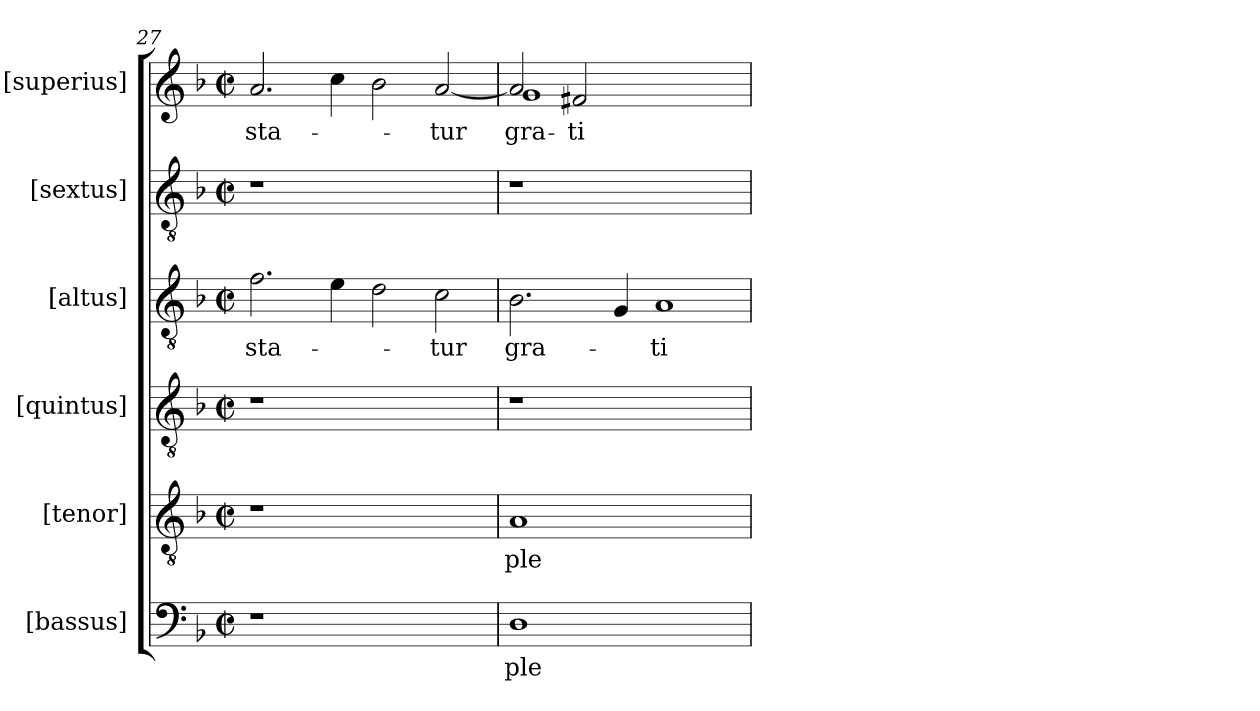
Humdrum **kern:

**kern	**text	**kern	**text	**kern	**kern	**text	**kern	**kern	**text
*part6	*part6	*part5	*part5	*part4	*part3	*part3	*part2	*part1	*part1
*staff6	*staff6	*staff5	*staff5	*staff4	*staff3	*staff3	*staff2	*staff1	*staff1
*I"[bassus]	*	*I"[tenor]	*	*I"[quintus]	*I"[altus]	*	*I"[sextus]	*I"[superius]	*
*I'[bassus]	*	*I'[tenor]	*	*I'[quintus]	*I'[altus]	*	*I'[sextus]	*I'[superius]	*
*clefF4	*	*clefGv2	*	*clefGv2	*clefGv2	*	*clefGv2	*clefG2	*
*k[b-]	*	*k[b-]	*	*k[b-]	*k[b-]	*	*k[b-]	*k[b-]	*
*F:	*	*F:	*	*F:	*F:	*	*F:	*F:	*
*M2/2	*	*M2/2	*	*M2/2	*M2/2	*	*M2/2	*M2/2	*
*met(c|)	*	*met(c|)	*	*met(c|)	*met(c|)	*	*met(c|)	*met(c|)	*
=27	=27	=27	=27	=27	=27	=27	=27	=27	=27
!	!	!	!	!	!	!LO:LY:b:cj	!	!	!LO:LY:b:cj
1r	.	1r	.	1r	2.f\	-sta-	1r	2.a/	-sta-
.	.	.	.	.	4e\	.	.	4cc\	.
1ryy	.	1ryy	.	1ryy	2d\	.	1ryy	2b-\	.
!	!	!	!	!	!	!LO:LY:b:cj	!	!	!LO:LY:b:cj
.	.	.	.	.	2c\	-tur	.	[<2a/	-tur
=28	=28	=28	=28	=28	=28	=28	=28	=28	=28
!	!LO:LY:b:cj	!	!LO:LY:b:cj	!	!	!LO:LY:b:cj	!	!	!LO:LY:b:cj
*	*	*	*	*	*	*	*	*^	*
1D	ple-	1A	ple-	1r	2.B-\	gra-	1r	2a/]	1g	gra-
!	!	!	!	!	!	!	!	!	!	!LO:LY:b:cj
.	.	.	.	.	.	.	.	2f#X/	.	-ti-
.	.	.	.	.	4G/	.	.	.	.	.
!	!	!	!	!	!	!LO:LY:b:cj	!	!	!	!
1ryy	.	1ryy	.	1ryy	1A	-ti-	1ryy	1ryy	1ryy	.
*	*	*	*	*	*	*	*	*v	*v	*
=	=	=	=	=	=	=	=	=	=
*-	*-	*-	*-	*-	*-	*-	*-	*-	*-
